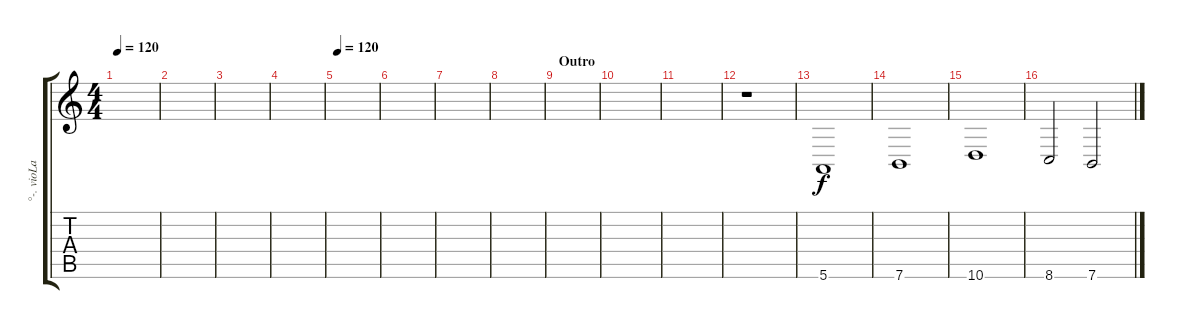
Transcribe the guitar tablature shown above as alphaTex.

\track ("°-. vioLa .-°" "°-. vioLa ") {instrument viola}
\staff {score tabs}
\tuning (E4 B3 G3 D3 A2 E2) {hide}
\ts (4 4)
\tempo 120
\clef g2
\ks c
|
|
|
|
\tempo 120
|
|
|
|
\section ("" "Outro")
|
|
|
r.1{volume 13} |
5.6.1 |
7.6.1 |
10.6.1 |
8.6.2 7.6.2
